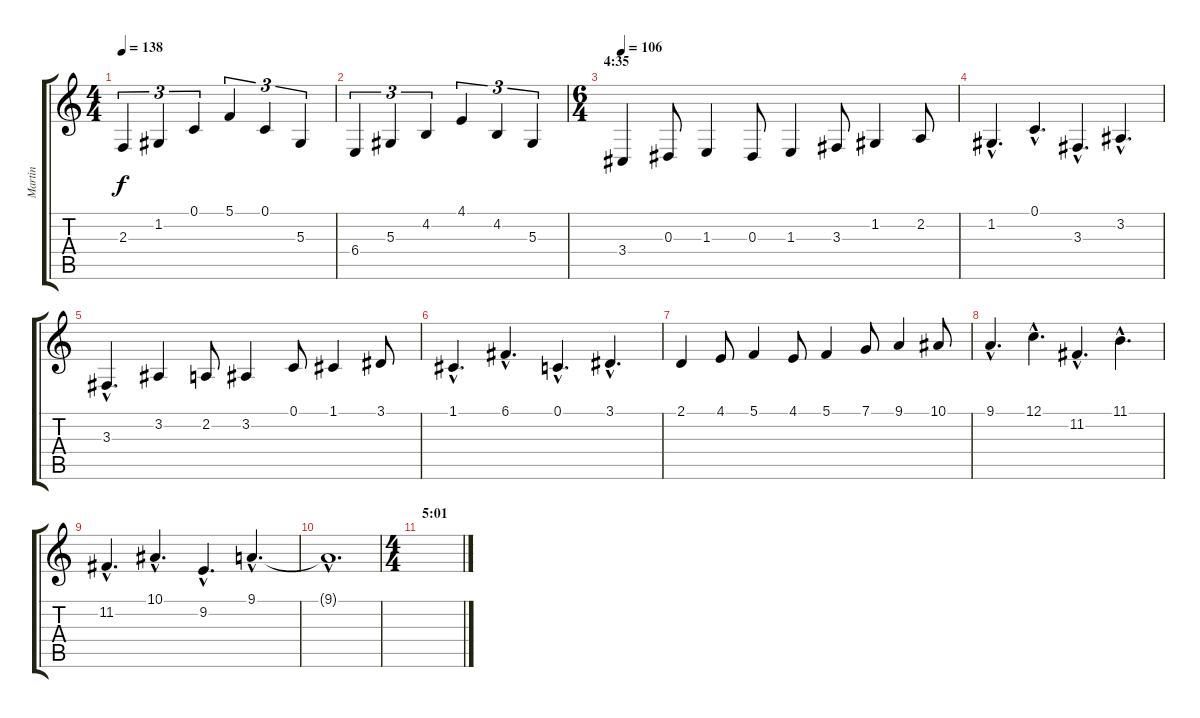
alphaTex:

\track ("Martin" "Martin") {instrument stringensemble1}
\staff {score tabs}
\tuning (C4 G3 Eb3 Bb2 F2 C2) {hide}
\ts (4 4)
\tempo 138
\clef g2
\ks c
2.3.4{tu (3 2) dy f} 1.2.4{tu (3 2)} 0.1.4{tu (3 2)} 5.1.4{tu (3 2)} 0.1.4{tu (3 2)} 5.3.4{tu (3 2)} |
6.4.4{tu (3 2)} 5.3.4{tu (3 2)} 4.2.4{tu (3 2)} 4.1.4{tu (3 2)} 4.2.4{tu (3 2)} 5.3.4{tu (3 2)} |
\ts (6 4)
\section ("" "4:35")
\tempo 106
3.4.4 0.3.8 1.3.4 0.3.8 1.3.4 3.3.8 1.2.4 2.2.8 |
1.2{hac}.4{d} 0.1{hac}.4{d} 3.3{hac}.4{d} 3.2{hac}.4{d} |
3.3{hac}.4{d} 3.2.4 2.2.8 3.2.4 0.1.8 1.1.4 3.1.8 |
1.1{hac}.4{d} 6.1{hac}.4{d} 0.1{hac}.4{d} 3.1{hac}.4{d} |
2.1.4 4.1.8 5.1.4 4.1.8 5.1.4 7.1.8 9.1.4 10.1.8 |
9.1{hac}.4{d} 12.1{hac}.4{d} 11.2{hac}.4{d} 11.1{hac}.4{d} |
11.2{hac}.4{d} 10.1{hac}.4{d} 9.2{hac}.4{d} 9.1{hac}.4{d} |
9.1{hac t}.1{d} |
\ts (4 4)
\section ("" "5:01")
